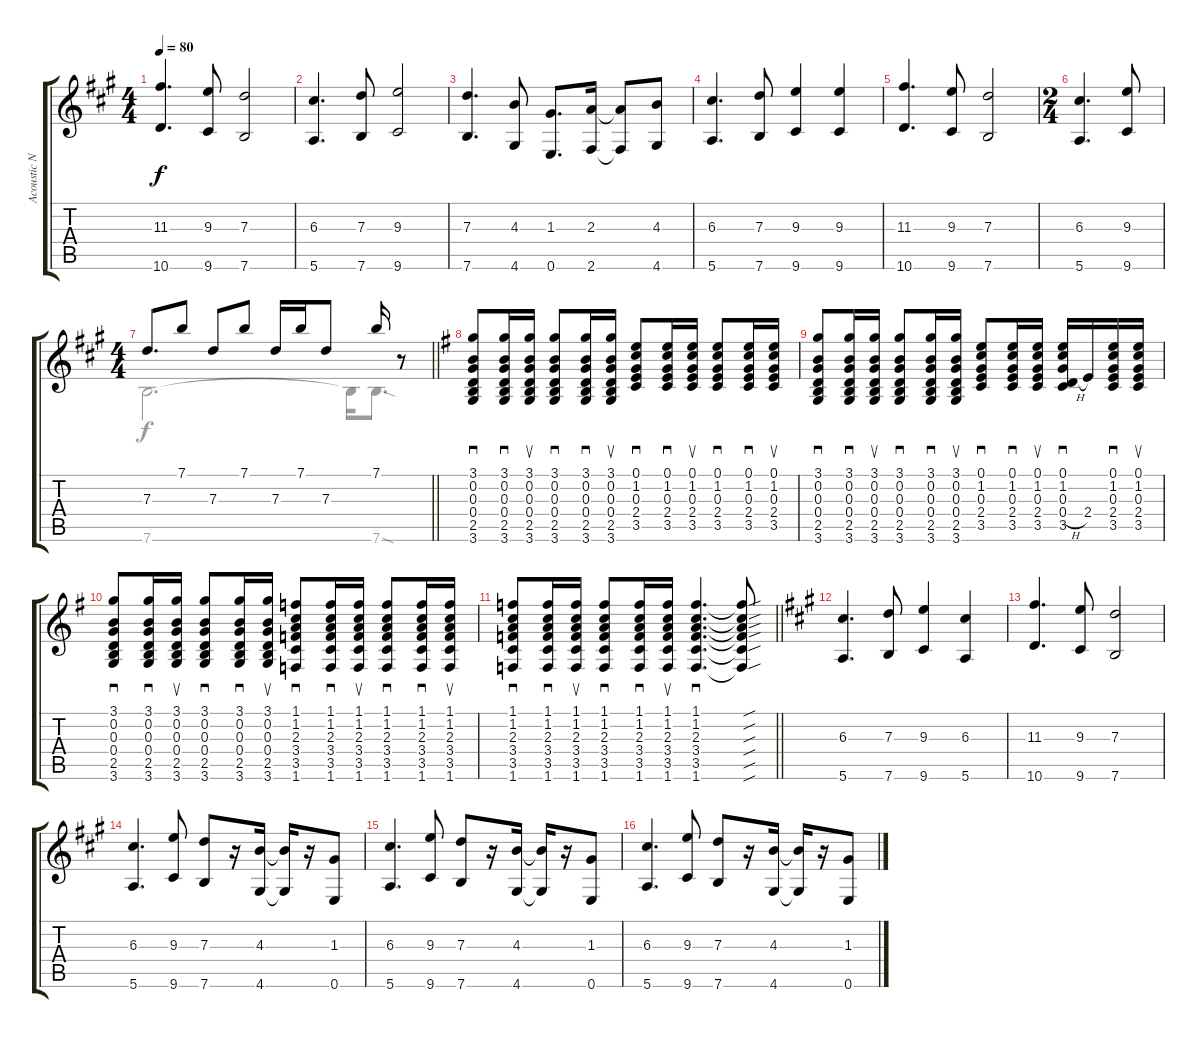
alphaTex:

\track ("Acoustic Nylon String Guitar" "Acoustic N") {instrument acousticguitarnylon}
\staff {score tabs}
\tuning (E4 B3 G3 D3 A2 E2) {hide}
\voice
\ts (4 4)
\tempo 80
\clef g2
\ks a
(11.3 10.6).4{d dy f} (9.3 9.6).8 (7.3 7.6).2 |
(6.3 5.6).4{d} (7.3 7.6).8 (9.3 9.6).2 |
(7.3 7.6).4{d} (4.3 4.6).8 (1.3 0.6).8{d} (2.3 2.6).16 (2.3{t} 2.6{t}).8 (4.3 4.6).8 |
(6.3 5.6).4{d} (7.3 7.6).8 (9.3 9.6).4 (9.3 9.6).4 |
(11.3 10.6).4{d} (9.3 9.6).8 (7.3 7.6).2 |
\ts (2 4)
(6.3 5.6).4{d} (9.3 9.6).8 |
\ts (4 4)
\barLineRight lightlight
7.3.8{d} 7.1.8 7.3.8 7.1.8 7.3.16 7.1.16 7.3.8 7.1.16 r.8 |
\ks g
(3.1 0.2 0.3 0.4 2.5 3.6).8{sd} (3.1 0.2 0.3 0.4 2.5 3.6).16{sd} (3.1 0.2 0.3 0.4 2.5 3.6).16{su} (3.1 0.2 0.3 0.4 2.5 3.6).8{sd} (3.1 0.2 0.3 0.4 2.5 3.6).16{sd} (3.1 0.2 0.3 0.4 2.5 3.6).16{su} (0.1 1.2 0.3 2.4 3.5).8{sd} (0.1 1.2 0.3 2.4 3.5).16{sd} (0.1 1.2 0.3 2.4 3.5).16{su} (0.1 1.2 0.3 2.4 3.5).8{sd} (0.1 1.2 0.3 2.4 3.5).16{sd} (0.1 1.2 0.3 2.4 3.5).16{su} |
(3.1 0.2 0.3 0.4 2.5 3.6).8{sd} (3.1 0.2 0.3 0.4 2.5 3.6).16{sd} (3.1 0.2 0.3 0.4 2.5 3.6).16{su} (3.1 0.2 0.3 0.4 2.5 3.6).8{sd} (3.1 0.2 0.3 0.4 2.5 3.6).16{sd} (3.1 0.2 0.3 0.4 2.5 3.6).16{su} (0.1 1.2 0.3 2.4 3.5).8{sd} (0.1 1.2 0.3 2.4 3.5).16{sd} (0.1 1.2 0.3 2.4 3.5).16{su} (0.1 1.2 0.3 0.4{h} 3.5).16{sd} 2.4.16 (0.1 1.2 0.3 2.4 3.5).16{sd} (0.1 1.2 0.3 2.4 3.5).16{su} |
(3.1 0.2 0.3 0.4 2.5 3.6).8{sd} (3.1 0.2 0.3 0.4 2.5 3.6).16{sd} (3.1 0.2 0.3 0.4 2.5 3.6).16{su} (3.1 0.2 0.3 0.4 2.5 3.6).8{sd} (3.1 0.2 0.3 0.4 2.5 3.6).16{sd} (3.1 0.2 0.3 0.4 2.5 3.6).16{su} (1.1 1.2 2.3 3.4 3.5 1.6).8{sd} (1.1 1.2 2.3 3.4 3.5 1.6).16{sd} (1.1 1.2 2.3 3.4 3.5 1.6).16{su} (1.1 1.2 2.3 3.4 3.5 1.6).8{sd} (1.1 1.2 2.3 3.4 3.5 1.6).16{sd} (1.1 1.2 2.3 3.4 3.5 1.6).16{su} |
\barLineRight lightlight
(1.1 1.2 2.3 3.4 3.5 1.6).8{sd} (1.1 1.2 2.3 3.4 3.5 1.6).16{sd} (1.1 1.2 2.3 3.4 3.5 1.6).16{su} (1.1 1.2 2.3 3.4 3.5 1.6).8{sd} (1.1 1.2 2.3 3.4 3.5 1.6).16{sd} (1.1 1.2 2.3 3.4 3.5 1.6).16{su} (1.1 1.2 2.3 3.4 3.5 1.6).4{d sd} (1.1{sou t} 1.2{sou t} 2.3{sou t} 3.4{sou t} 3.5{sou t} 1.6{sou t}).8 |
\ks a
(6.3 5.6).4{d} (7.3 7.6).8 (9.3 9.6).4 (6.3 5.6).4 |
(11.3 10.6).4{d} (9.3 9.6).8 (7.3 7.6).2 |
(6.3 5.6).4{d} (9.3 9.6).8 (7.3 7.6).8 r.16 (4.3 4.6).16 (4.3{t} 4.6{t}).16 r.16 (1.3 0.6).8 |
(6.3 5.6).4{d} (9.3 9.6).8 (7.3 7.6).8 r.16 (4.3 4.6).16 (4.3{t} 4.6{t}).16 r.16 (1.3 0.6).8 |
(6.3 5.6).4{d} (9.3 9.6).8 (7.3 7.6).8 r.16 (4.3 4.6).16 (4.3{t} 4.6{t}).16 r.16 (1.3 0.6).8
\voice
\clef g2
\ottava regular
\simile none
\ks a
|
|
|
|
|
|
\barLineRight lightlight
7.6.2{d} 7.6{t}.16 7.6{sod}.8{d} |
\ks g
|
|
|
\barLineRight lightlight
|
\ks a
|
|
|
|
